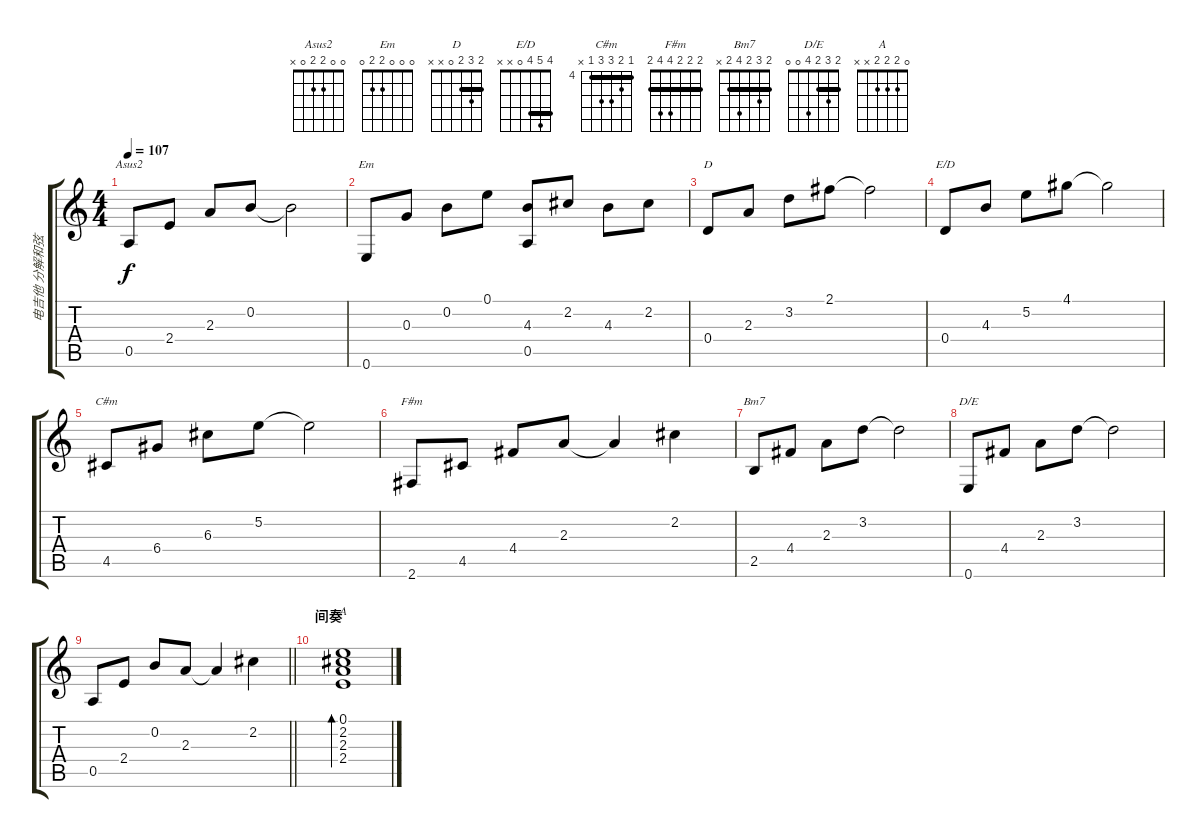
\track ("电吉他 分解和弦" "电吉他 分解和弦") {instrument electricguitarjazz}
\staff {score tabs}
\tuning (E4 B3 G3 D3 A2 E2) {hide}
\chord ("Asus2" 0 0 2 2 0 x)
\chord ("Em" 0 0 0 2 2 0)
\chord ("D" 2 3 2 0 x x) {barre 2}
\chord ("E/D" 4 5 4 0 x x) {barre 4}
\chord ("C#m" 4 5 6 6 4 x) {firstfret 4 barre 4}
\chord ("F#m" 2 2 2 4 4 2) {barre 2}
\chord ("Bm7" 2 3 2 4 2 x) {barre 2}
\chord ("D/E" 2 3 2 4 0 0) {barre 2}
\chord ("A" 0 2 2 2 x x)
\ts (4 4)
\tempo 107
\clef g2
\ks c
0.5.8{ch "Asus2" dy f} 2.4.8 2.3.8 0.2.8 0.2{t}.2 |
0.6.8{ch "Em"} 0.3.8 0.2.8 0.1.8 (4.3 0.5).8 2.2.8 4.3.8 2.2.8 |
0.4.8{ch "D"} 2.3.8 3.2.8 2.1.8 2.1{t}.2 |
0.4.8{ch "E/D"} 4.3.8 5.2.8 4.1.8 4.1{t}.2 |
4.5.8{ch "C#m"} 6.4.8 6.3.8 5.2.8 5.2{t}.2 |
2.6.8{ch "F#m"} 4.5.8 4.4.8 2.3.8 2.3{t}.4 2.2.4 |
2.5.8{ch "Bm7"} 4.4.8 2.3.8 3.2.8 3.2{t}.2 |
0.6.8{ch "D/E"} 4.4.8 2.3.8 3.2.8 3.2{t}.2 |
\barLineRight lightlight
0.5.8 2.4.8 0.2.8 2.3.8 2.3{t}.4 2.2.4 |
\section ("" "间奏")
(0.1 2.2 2.3 2.4).1{bd 240 ch "A"}
